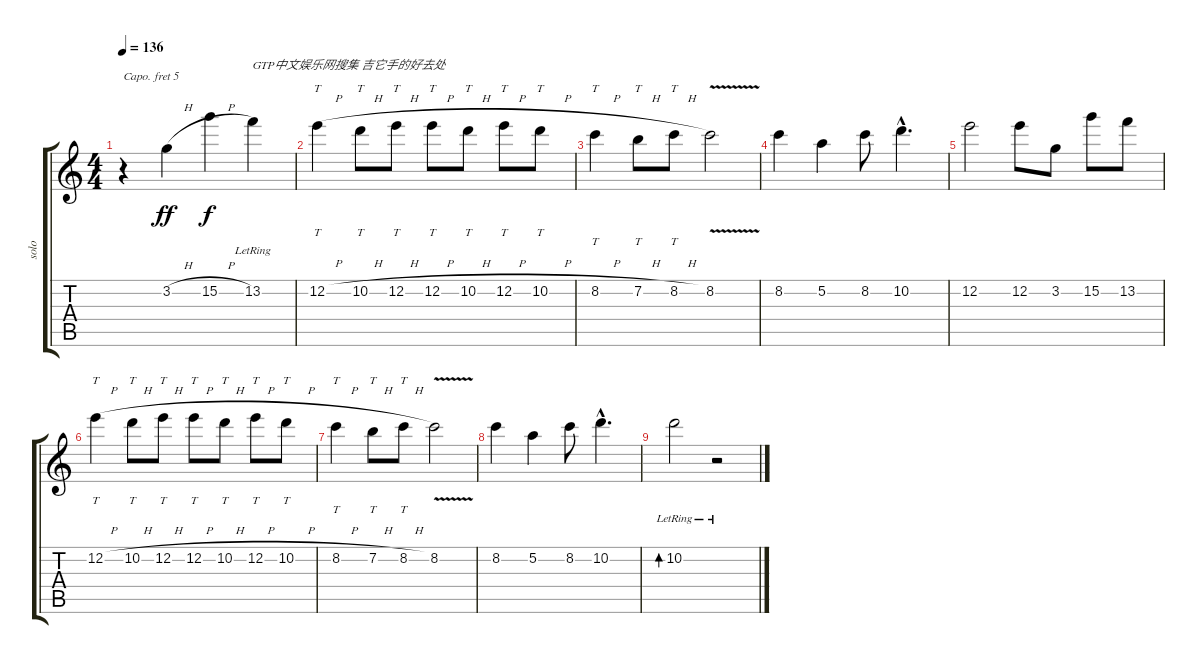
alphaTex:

\track ("solo" "solo") {instrument distortionguitar}
\staff {score tabs}
\capo 5
\tuning (E4 B3 G3 D3 A2 E2) {hide}
\ts (4 4)
\tempo 136
\clef g2
\ks c
r.4{dy ff instrument distortionguitar} 3.2{h}.4 15.2{h}.4{dy f} 13.2{lr}.4{txt "GTP中文娱乐网搜集 吉它手的好去处"} |
12.2{h}.4{tt} 10.2{h}.8{tt} 12.2{h}.8{tt} 12.2{h}.8{tt} 10.2{h}.8{tt} 12.2{h}.8{tt} 10.2{h}.8{tt} |
8.2{h}.4{tt} 7.2{h}.8{tt} 8.2{h}.8{tt} 8.2{v}.2 |
8.2.4 5.2.4 8.2.8 10.2{hac}.4{d} |
12.2.2 12.2.8 3.2.8 15.2.8 13.2.8 |
12.2{h}.4{tt} 10.2{h}.8{tt} 12.2{h}.8{tt} 12.2{h}.8{tt} 10.2{h}.8{tt} 12.2{h}.8{tt} 10.2{h}.8{tt} |
8.2{h}.4{tt} 7.2{h}.8{tt} 8.2{h}.8{tt} 8.2{v}.2 |
8.2.4 5.2.4 8.2.8 10.2{hac}.4{d} |
10.2{lr}.2{bd 480} r.2
